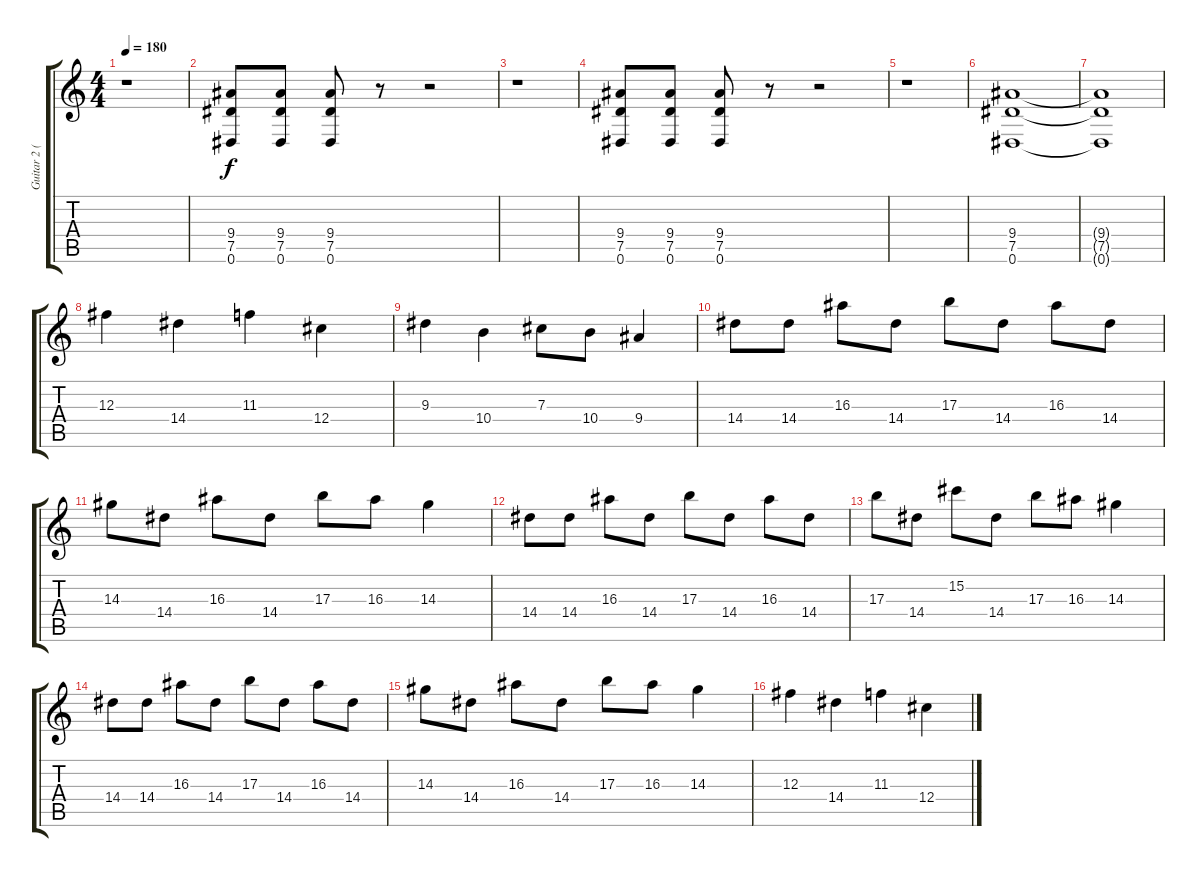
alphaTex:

\track ("Guitar 2 (Eb-tuning)" "Guitar 2 (") {instrument overdrivenguitar}
\staff {score tabs}
\tuning (Eb4 Bb3 Gb3 Db3 Ab2 Eb2) {hide}
\ts (4 4)
\tempo 180
\clef g2
\ks c
r.1{dy f instrument overdrivenguitar} |
(9.4 7.5 0.6).8 (9.4 7.5 0.6).8 (9.4 7.5 0.6).8 r.8 r.2 |
r.1 |
(9.4 7.5 0.6).8 (9.4 7.5 0.6).8 (9.4 7.5 0.6).8 r.8 r.2 |
r.1 |
(9.4 7.5 0.6).1 |
(9.4{t} 7.5{t} 0.6{t}).1 |
12.3.4 14.4.4 11.3.4 12.4.4 |
9.3.4 10.4.4 7.3.8 10.4.8 9.4.4 |
14.4.8 14.4.8 16.3.8 14.4.8 17.3.8 14.4.8 16.3.8 14.4.8 |
14.3.8 14.4.8 16.3.8 14.4.8 17.3.8 16.3.8 14.3.4 |
14.4.8 14.4.8 16.3.8 14.4.8 17.3.8 14.4.8 16.3.8 14.4.8 |
17.3.8 14.4.8 15.2.8 14.4.8 17.3.8 16.3.8 14.3.4 |
14.4.8 14.4.8 16.3.8 14.4.8 17.3.8 14.4.8 16.3.8 14.4.8 |
14.3.8 14.4.8 16.3.8 14.4.8 17.3.8 16.3.8 14.3.4 |
12.3.4 14.4.4 11.3.4 12.4.4
